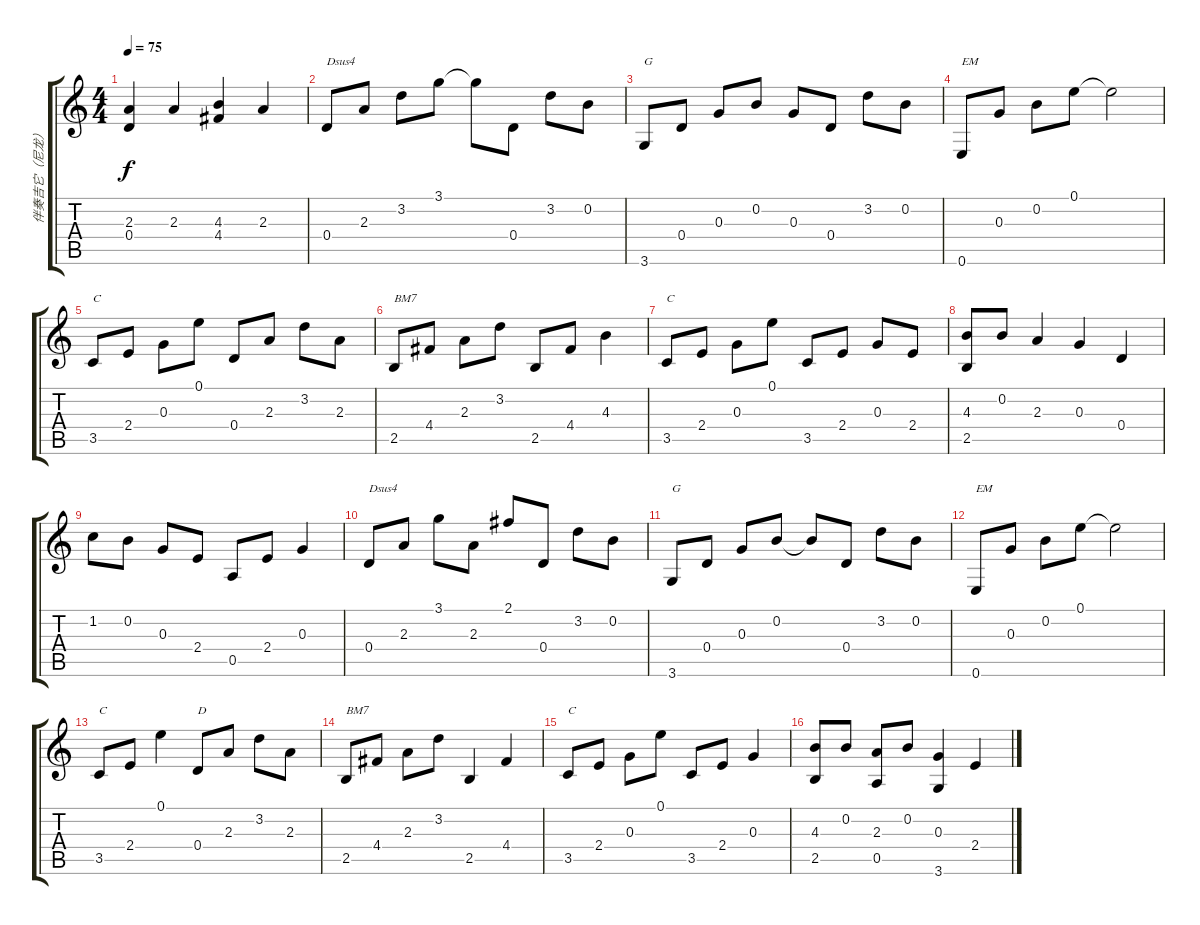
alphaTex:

\track ("伴奏吉它（尼龙）" "伴奏吉它（尼龙）") {instrument acousticguitarnylon}
\staff {score tabs}
\tuning (E4 B3 G3 D3 A2 E2) {hide}
\ts (4 4)
\tempo 75
\clef g2
\ks c
(2.3 0.4).4{dy f} 2.3.4 (4.3 4.4).4 2.3.4 |
0.4.8{txt "Dsus4"} 2.3.8 3.2.8 3.1.8 3.1{t}.8 0.4.8 3.2.8 0.2.8 |
3.6.8{txt "G"} 0.4.8 0.3.8 0.2.8 0.3.8 0.4.8 3.2.8 0.2.8 |
0.6.8{txt "EM"} 0.3.8 0.2.8 0.1.8 0.1{t}.2 |
3.5.8{txt "C"} 2.4.8 0.3.8 0.1.8 0.4.8 2.3.8 3.2.8 2.3.8 |
2.5.8{txt "BM7"} 4.4.8 2.3.8 3.2.8 2.5.8 4.4.8 4.3.4 |
3.5.8{txt "C"} 2.4.8 0.3.8 0.1.8 3.5.8 2.4.8 0.3.8 2.4.8 |
(4.3 2.5).8 0.2.8 2.3.4 0.3.4 0.4.4 |
1.2.8 0.2.8 0.3.8 2.4.8 0.5.8 2.4.8 0.3.4 |
0.4.8{txt "Dsus4"} 2.3.8 3.1.8 2.3.8 2.1.8 0.4.8 3.2.8 0.2.8 |
3.6.8{txt "G"} 0.4.8 0.3.8 0.2.8 0.2{t}.8 0.4.8 3.2.8 0.2.8 |
0.6.8{txt "EM"} 0.3.8 0.2.8 0.1.8 0.1{t}.2 |
3.5.8{txt "C"} 2.4.8 0.1.4 0.4.8{txt "D"} 2.3.8 3.2.8 2.3.8 |
2.5.8{txt "BM7"} 4.4.8 2.3.8 3.2.8 2.5.4 4.4.4 |
3.5.8{txt "C"} 2.4.8 0.3.8 0.1.8 3.5.8 2.4.8 0.3.4 |
(4.3 2.5).8 0.2.8 (2.3 0.5).8 0.2.8 (0.3 3.6).4 2.4.4
